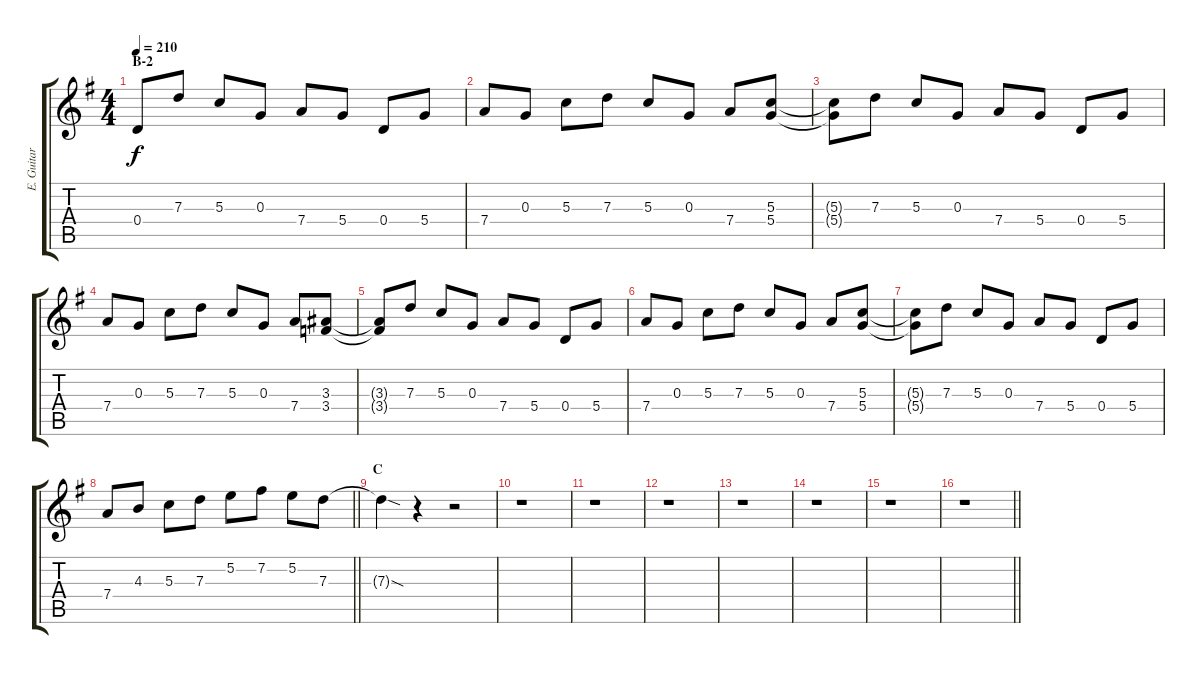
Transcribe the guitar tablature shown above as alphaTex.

\track ("E. Guitar I" "E. Guitar ") {instrument overdrivenguitar}
\staff {score tabs}
\tuning (E4 B3 G3 D3 A2 D2) {hide}
\ts (4 4)
\section ("" "B-2")
\tempo 210
\clef g2
\ks g
0.4{t}.8{dy f} 7.3.8 5.3.8 0.3.8 7.4.8 5.4.8 0.4.8 5.4.8 |
7.4.8 0.3.8 5.3.8 7.3.8 5.3.8 0.3.8 7.4.8 (5.3 5.4).8 |
(5.3{t} 5.4{t}).8 7.3.8 5.3.8 0.3.8 7.4.8 5.4.8 0.4.8 5.4.8 |
7.4.8 0.3.8 5.3.8 7.3.8 5.3.8 0.3.8 7.4.8 (3.3 3.4).8 |
(3.3{t} 3.4{t}).8 7.3.8 5.3.8 0.3.8 7.4.8 5.4.8 0.4.8 5.4.8 |
7.4.8 0.3.8 5.3.8 7.3.8 5.3.8 0.3.8 7.4.8 (5.3 5.4).8 |
(5.3{t} 5.4{t}).8 7.3.8 5.3.8 0.3.8 7.4.8 5.4.8 0.4.8 5.4.8 |
\barLineRight lightlight
7.4.8 4.3.8 5.3.8 7.3.8 5.2.8 7.2.8 5.2.8 7.3.8 |
\section ("" "C")
7.3{sod t}.4 r.4 r.2 |
r.1 |
r.1 |
r.1 |
r.1 |
r.1 |
r.1 |
\barLineRight lightlight
r.1
